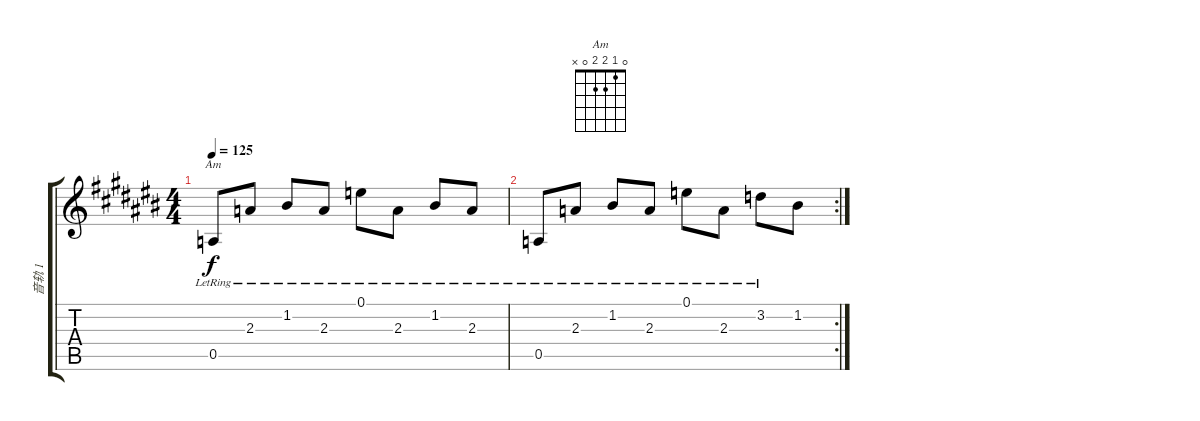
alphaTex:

\track ("音轨 1" "音轨 1") {instrument acousticguitarsteel}
\staff {score tabs}
\tuning (E4 B3 G3 D3 A2 E2) {hide}
\chord ("Am" 0 1 2 2 0 x)
\ts (4 4)
\tempo 125
\clef g2
\ks c#
0.5{lr}.8{ch "Am" dy f} 2.3{lr}.8 1.2{lr}.8 2.3{lr}.8 0.1{lr}.8 2.3{lr}.8 1.2{lr}.8 2.3{lr}.8 |
\rc 2
0.5{lr}.8 2.3{lr}.8 1.2{lr}.8 2.3{lr}.8 0.1{lr}.8 2.3{lr}.8 3.2{lr}.8 1.2.8
